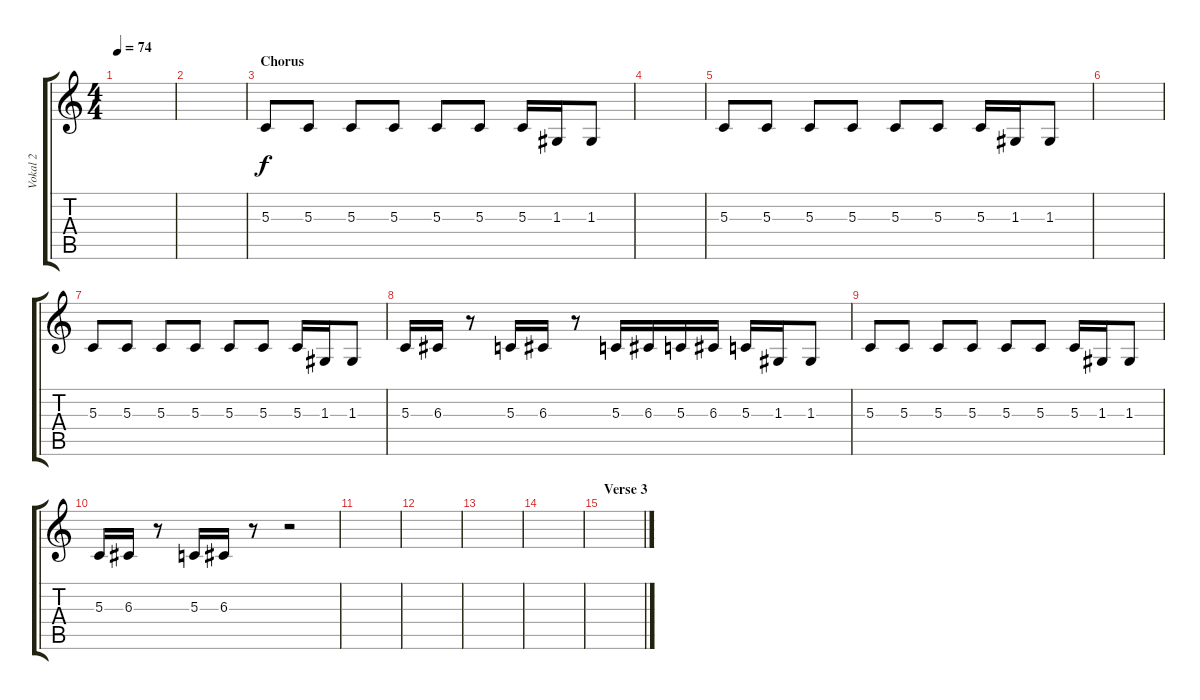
\track ("Vokal 2" "Vokal 2") {instrument altosax}
\staff {score tabs}
\tuning (E4 B3 G3 D3 A2 E2) {hide}
\ts (4 4)
\tempo 74
\clef g2
\ks c
|
|
\section ("" "Chorus")
5.3.8 5.3.8 5.3.8 5.3.8 5.3.8 5.3.8 5.3.16 1.3.16 1.3.8 |
|
5.3.8 5.3.8 5.3.8 5.3.8 5.3.8 5.3.8 5.3.16 1.3.16 1.3.8 |
|
5.3.8 5.3.8 5.3.8 5.3.8 5.3.8 5.3.8 5.3.16 1.3.16 1.3.8 |
5.3.16 6.3.16 r.8 5.3.16 6.3.16 r.8 5.3.16 6.3.16 5.3.16 6.3.16 5.3.16 1.3.16 1.3.8 |
5.3.8 5.3.8 5.3.8 5.3.8 5.3.8 5.3.8 5.3.16 1.3.16 1.3.8 |
5.3.16 6.3.16 r.8 5.3.16 6.3.16 r.8 r.2 |
|
|
|
|
\section ("" "Verse 3")
